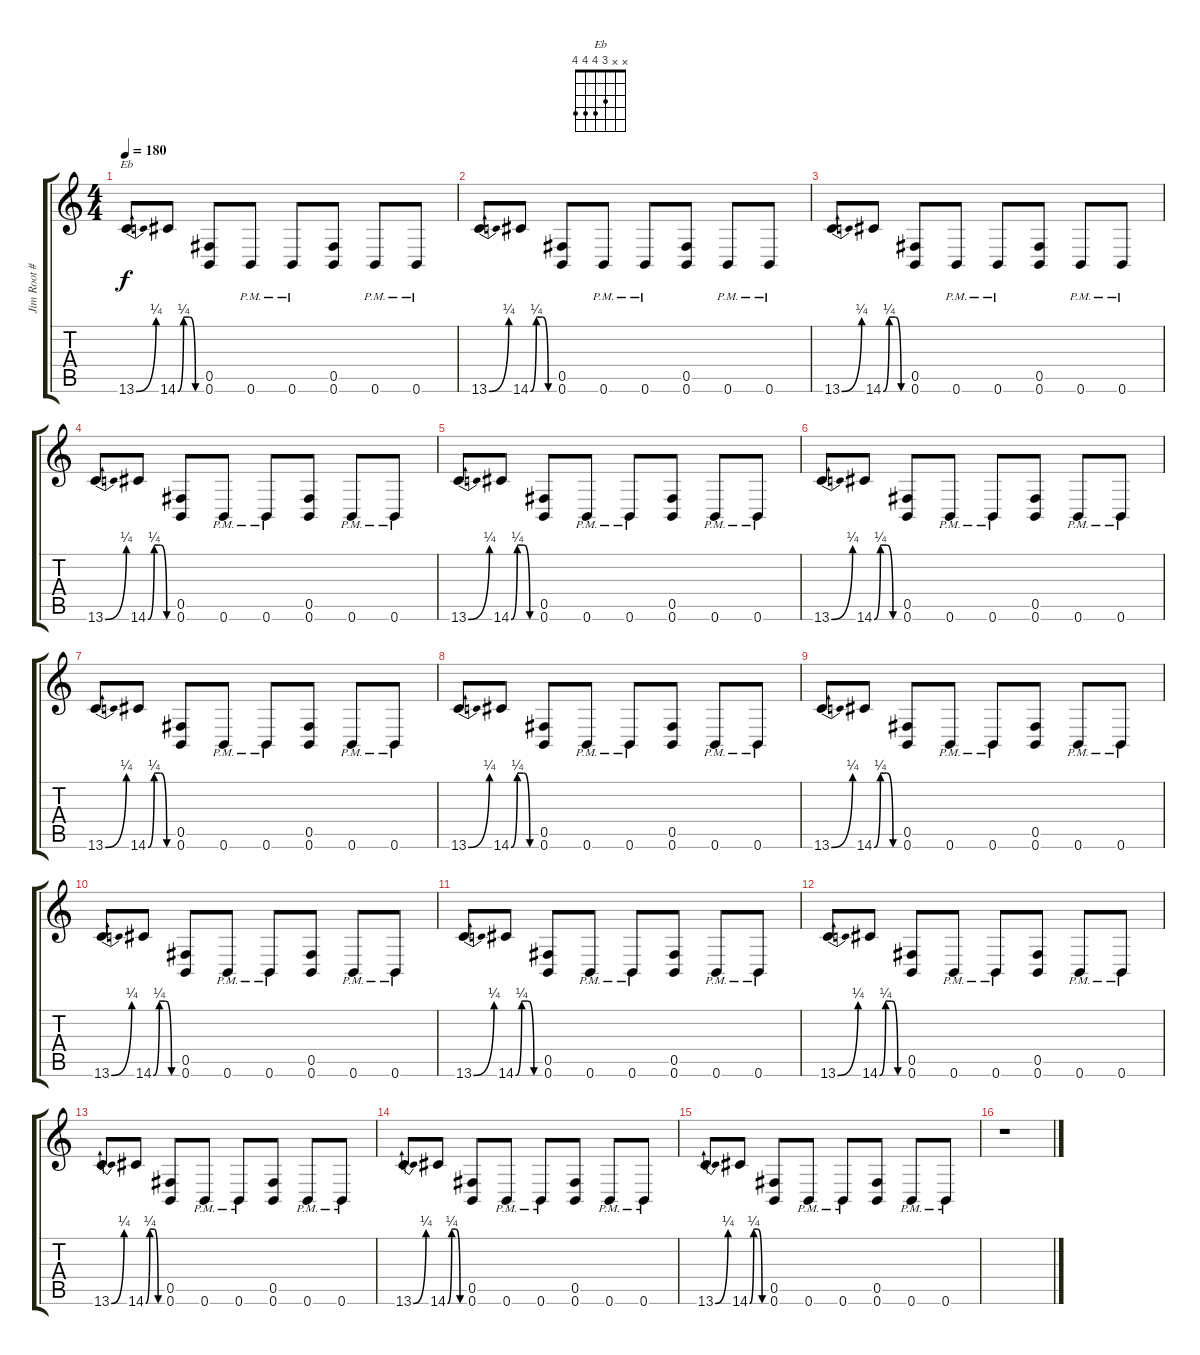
\track ("Jim Root #4" "Jim Root #") {instrument distortionguitar}
\staff {score tabs}
\tuning (Db4 Ab3 E3 B2 Gb2 B1) {hide}
\chord ("Eb" x x 3 4 4 4)
\ts (4 4)
\tempo 180
\clef g2
\ks c
13.6{be (bend 0 0 60 1)}.8{ch "Eb" dy f instrument distortionguitar} 14.6{be (custom 0 0 15 1 30 1 45 0 60 0)}.8 (0.5 0.6).8 0.6{pm}.8 0.6{pm}.8 (0.5 0.6).8 0.6{pm}.8 0.6{pm}.8 |
13.6{be (bend 0 0 60 1)}.8{volume 0} 14.6{be (custom 0 0 15 1 30 1 45 0 60 0)}.8 (0.5 0.6).8 0.6{pm}.8 0.6{pm}.8 (0.5 0.6).8 0.6{pm}.8 0.6{pm}.8 |
13.6{be (bend 0 0 60 1)}.8 14.6{be (custom 0 0 15 1 30 1 45 0 60 0)}.8 (0.5 0.6).8 0.6{pm}.8 0.6{pm}.8 (0.5 0.6).8 0.6{pm}.8 0.6{pm}.8 |
13.6{be (bend 0 0 60 1)}.8 14.6{be (custom 0 0 15 1 30 1 45 0 60 0)}.8 (0.5 0.6).8 0.6{pm}.8 0.6{pm}.8 (0.5 0.6).8 0.6{pm}.8 0.6{pm}.8 |
13.6{be (bend 0 0 60 1)}.8{volume 16} 14.6{be (custom 0 0 15 1 30 1 45 0 60 0)}.8 (0.5 0.6).8 0.6{pm}.8 0.6{pm}.8 (0.5 0.6).8 0.6{pm}.8 0.6{pm}.8 |
13.6{be (bend 0 0 60 1)}.8 14.6{be (custom 0 0 15 1 30 1 45 0 60 0)}.8 (0.5 0.6).8 0.6{pm}.8 0.6{pm}.8 (0.5 0.6).8 0.6{pm}.8 0.6{pm}.8 |
13.6{be (bend 0 0 60 1)}.8 14.6{be (custom 0 0 15 1 30 1 45 0 60 0)}.8 (0.5 0.6).8 0.6{pm}.8 0.6{pm}.8 (0.5 0.6).8 0.6{pm}.8 0.6{pm}.8 |
13.6{be (bend 0 0 60 1)}.8 14.6{be (custom 0 0 15 1 30 1 45 0 60 0)}.8 (0.5 0.6).8 0.6{pm}.8 0.6{pm}.8 (0.5 0.6).8 0.6{pm}.8 0.6{pm}.8 |
13.6{be (bend 0 0 60 1)}.8 14.6{be (custom 0 0 15 1 30 1 45 0 60 0)}.8 (0.5 0.6).8 0.6{pm}.8 0.6{pm}.8 (0.5 0.6).8 0.6{pm}.8 0.6{pm}.8 |
13.6{be (bend 0 0 60 1)}.8 14.6{be (custom 0 0 15 1 30 1 45 0 60 0)}.8 (0.5 0.6).8 0.6{pm}.8 0.6{pm}.8 (0.5 0.6).8 0.6{pm}.8 0.6{pm}.8 |
13.6{be (bend 0 0 60 1)}.8 14.6{be (custom 0 0 15 1 30 1 45 0 60 0)}.8 (0.5 0.6).8 0.6{pm}.8 0.6{pm}.8 (0.5 0.6).8 0.6{pm}.8 0.6{pm}.8 |
13.6{be (bend 0 0 60 1)}.8 14.6{be (custom 0 0 15 1 30 1 45 0 60 0)}.8 (0.5 0.6).8 0.6{pm}.8 0.6{pm}.8 (0.5 0.6).8 0.6{pm}.8 0.6{pm}.8 |
13.6{be (bend 0 0 60 1)}.8 14.6{be (custom 0 0 15 1 30 1 45 0 60 0)}.8 (0.5 0.6).8 0.6{pm}.8 0.6{pm}.8 (0.5 0.6).8 0.6{pm}.8 0.6{pm}.8 |
13.6{be (bend 0 0 60 1)}.8 14.6{be (custom 0 0 15 1 30 1 45 0 60 0)}.8 (0.5 0.6).8 0.6{pm}.8 0.6{pm}.8 (0.5 0.6).8 0.6{pm}.8 0.6{pm}.8 |
13.6{be (bend 0 0 60 1)}.8 14.6{be (custom 0 0 15 1 30 1 45 0 60 0)}.8 (0.5 0.6).8 0.6{pm}.8 0.6{pm}.8 (0.5 0.6).8 0.6{pm}.8 0.6{pm}.8 |
r.1
